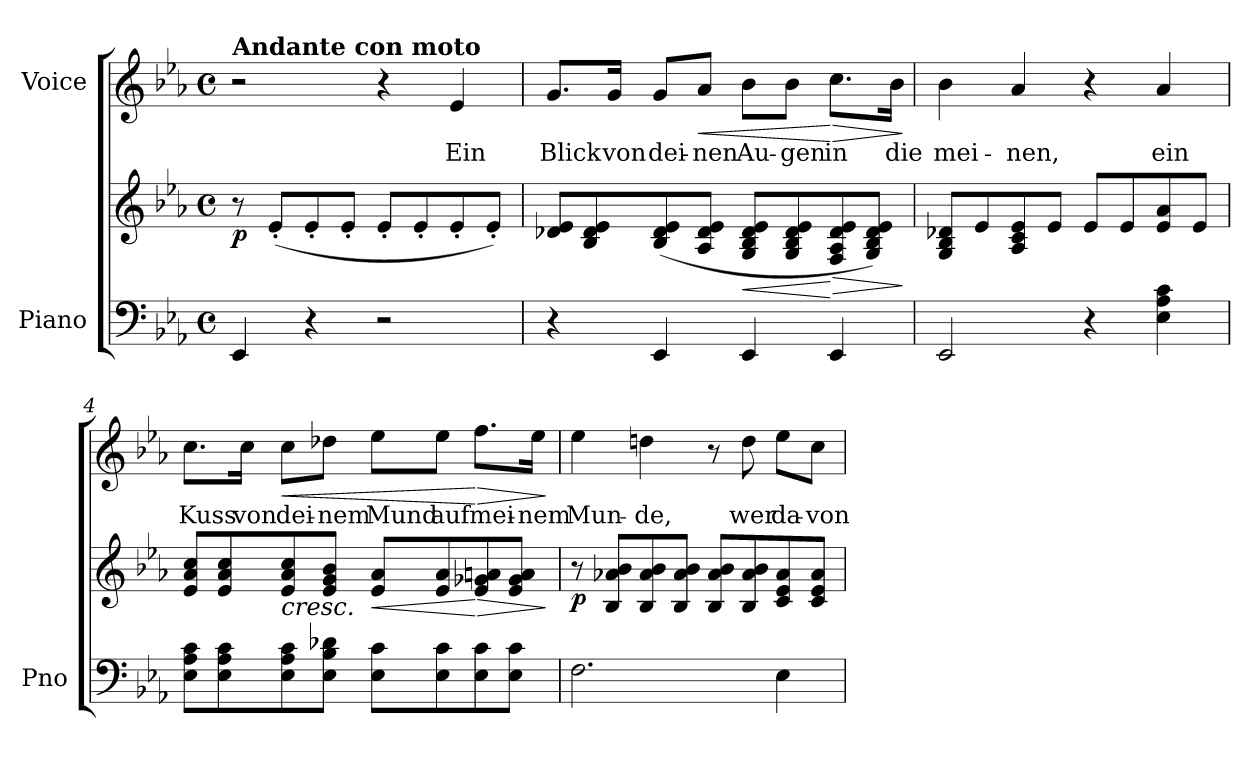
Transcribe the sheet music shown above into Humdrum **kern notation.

**kern	**kern	**dynam	**kern	**text	**dynam
*part2	*part2	*part2	*part1	*part1	*part1
*staff3	*staff2	*staff2/3	*staff1	*staff1	*staff1
*I"Piano	*	*	*I"Voice	*	*
*I'Pno	*	*	*	*	*
*clefF4	*clefG2	*	*clefG2	*	*
*k[b-e-a-]	*k[b-e-a-]	*	*k[b-e-a-]	*	*
*M4/4	*M4/4	*	*M4/4	*	*
*met(c)	*met(c)	*	*met(c)	*	*
=1	=1	=1	=1	=1	=1
!	!	!	!LO:TX:a:B:t=Andante con moto	!	!
!	!	!LO:DY:b	!	!	!
4EE-/	8r	p	2r	.	.
.	(<8e-'/L	.	.	.	.
4r	8e-'/	.	.	.	.
.	8e-'/J	.	.	.	.
2r	8e-'/L	.	4r	.	.
.	8e-'/	.	.	.	.
!	!	!	!	!LO:LY:b	!
.	8e-'/	.	4e-/	Ein	.
.	8e-'/J)	.	.	.	.
=2	=2	=2	=2	=2	=2
!	!	!	!	!LO:LY:b	!
4r	8d-X/ 8e-/L	.	8.g/L	Blick	.
.	8B-/ 8d-/ 8e-/	.	.	.	.
!	!	!	!	!LO:LY:b	!
.	.	.	16g/Jk	von	.
!	!	!	!	!LO:LY:b	!
4EE-/	(<8B-/ 8d-/ 8e-/	.	8g/L	dei-	.
!	!	!	!	!LO:LY:b	!LO:HP:b
.	8A-/ 8d-/ 8e-/J	.	8a-/J	-nen	<
!	!	!LO:HP:b	!	!LO:LY:b	!
4EE-/	8G/ 8B-/ 8d-/ 8e-/L	<	8b-\L	Au-	.
!	!	!	!	!LO:LY:b	!
.	8G/ 8B-/ 8d-/ 8e-/	.	8b-\J	-gen	.
!	!	!LO:HP:n=1:b	!	!LO:LY:b	!LO:HP:n=1:b
4EE-/	8F/ 8A-/ 8d-/ 8e-/	[ >	8.cc\L	in	[ >
.	8G/ 8B-/ 8d-/ 8e-/J)	.	.	.	.
!	!	!	!	!LO:LY:b	!
.	.	.	16b-\Jk	die	.
.	.	]	.	.	]
=3	=3	=3	=3	=3	=3
!	!	!	!	!LO:LY:b	!
2EE-/	8G/ 8B-/ 8d-X/L	.	4b-\	mei-	.
.	8e-/	.	.	.	.
!	!	!	!	!LO:LY:b	!
.	8A-/ 8c/ 8e-/	.	4a-/	-nen,	.
.	8e-/J	.	.	.	.
4r	8e-/L	.	4r	.	.
.	8e-/	.	.	.	.
!	!	!	!	!LO:LY:b	!
4E-\ 4A-\ 4c\	8e-/ 8a-/	.	4a-/	ein	.
.	8e-/J	.	.	.	.
!!LO:LB:g=z
=4	=4	=4	=4	=4	=4
!	!	!	!	!LO:LY:b	!
8E-\ 8A-\ 8c\L	8e-/ 8a-/ 8cc/L	.	8.cc\L	Kuss	.
8E-\ 8A-\ 8c\	8e-/ 8a-/ 8cc/	.	.	.	.
!	!	!	!	!LO:LY:b	!
.	.	.	16cc\Jk	von	.
!	!LO:TX:b:i:t=cresc.	!	!	!	!
!	!	!	!	!LO:LY:b	!LO:HP:b
8E-\ 8A-\ 8c\	8e-/ 8a-/ 8cc/	.	8cc\L	dei-	<
!	!	!	!	!LO:LY:b	!
8E-\ 8B-\ 8d-X\J	8e-/ 8g/ 8b-/J	.	8dd-X\J	-nem	.
!	!	!LO:HP:b	!	!LO:LY:b	!
8E-\ 8c\L	8e-/ 8a-/L	<	8ee-\L	Mund	.
!	!	!	!	!LO:LY:b	!
8E-\ 8c\	8e-/ 8a-/	.	8ee-\J	auf	.
!	!	!LO:HP:n=1:b	!	!LO:LY:b	!LO:HP:n=1:b
8E-\ 8c\	8e-/ 8g-X/ 8an/	[ >	8.ff\L	mei-	[ >
8E-\ 8c\J	8e-/ 8g-/ 8a/J	.	.	.	.
!	!	!	!	!LO:LY:b	!
.	.	.	16ee-\Jk	-nem	.
.	.	]	.	.	]
=5	=5	=5	=5	=5	=5
!	!	!LO:DY:b	!	!LO:LY:b	!
2.F\	8r	p	4ee-\	Mun-	.
.	8B-/ 8a-X/ 8b-/L	.	.	.	.
!	!	!	!	!LO:LY:b	!
.	8B-/ 8a-/ 8b-/	.	4ddn\	-de,	.
.	8B-/ 8a-/ 8b-/J	.	.	.	.
.	8B-/ 8a-/ 8b-/L	.	8r	.	.
!	!	!	!	!LO:LY:b	!
.	8B-/ 8a-/ 8b-/	.	8dd\	wer	.
!	!	!	!	!LO:LY:b	!
4E-\	8c/ 8e-/ 8a-/	.	8ee-\L	da-	.
!	!	!	!	!LO:LY:b	!
.	8c/ 8e-/ 8a-/J	.	8cc\J	von	.
=	=	=	=	=	=
*-	*-	*-	*-	*-	*-
